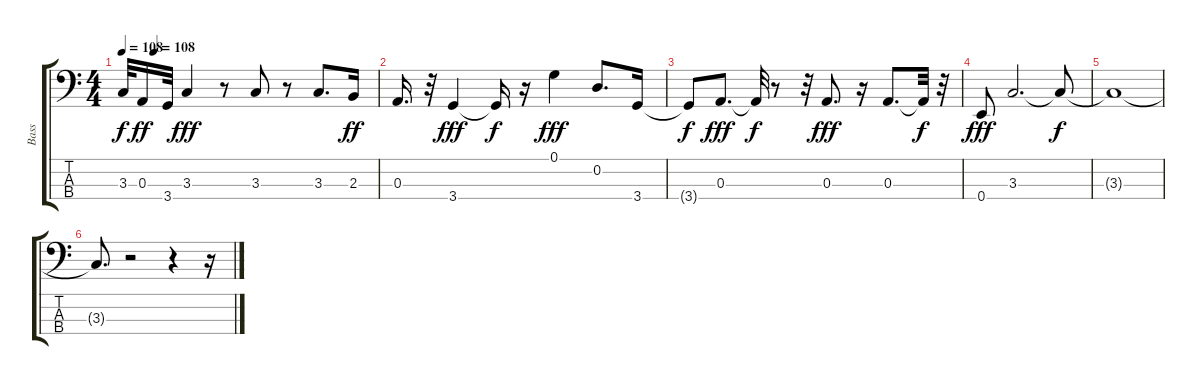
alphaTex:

\track ("Bass" "Bass") {instrument electricbassfinger}
\staff {score tabs}
\tuning (G2 D2 A1 E1) {hide}
\ts (4 4)
\tempo 108
\tempo (108 0.125)
\clef f4
\ks c
3.3{t}.32{dy f} 0.3.16{dy ff} 3.4.32 3.3.4{dy fff} r.8 3.3.8 r.8 3.3.8{d} 2.3.16{dy ff} |
0.3.16{d} r.32 3.4.4{dy fff} 3.4{t}.16{dy f} r.16 0.1.4{dy fff} 0.2.8{d} 3.4.16 |
3.4{t}.8{dy f} 0.3.8{d dy fff} 0.3{t}.32{dy f} r.8 r.32 0.3.8{d dy fff} r.16 0.3.8{d} 0.3{t}.32{dy f} r.32 |
0.4.8{dy fff} 3.3.2{d} 3.3{t}.8{dy f} |
3.3{t}.1 |
3.3{t}.8{d} r.2 r.4 r.16
